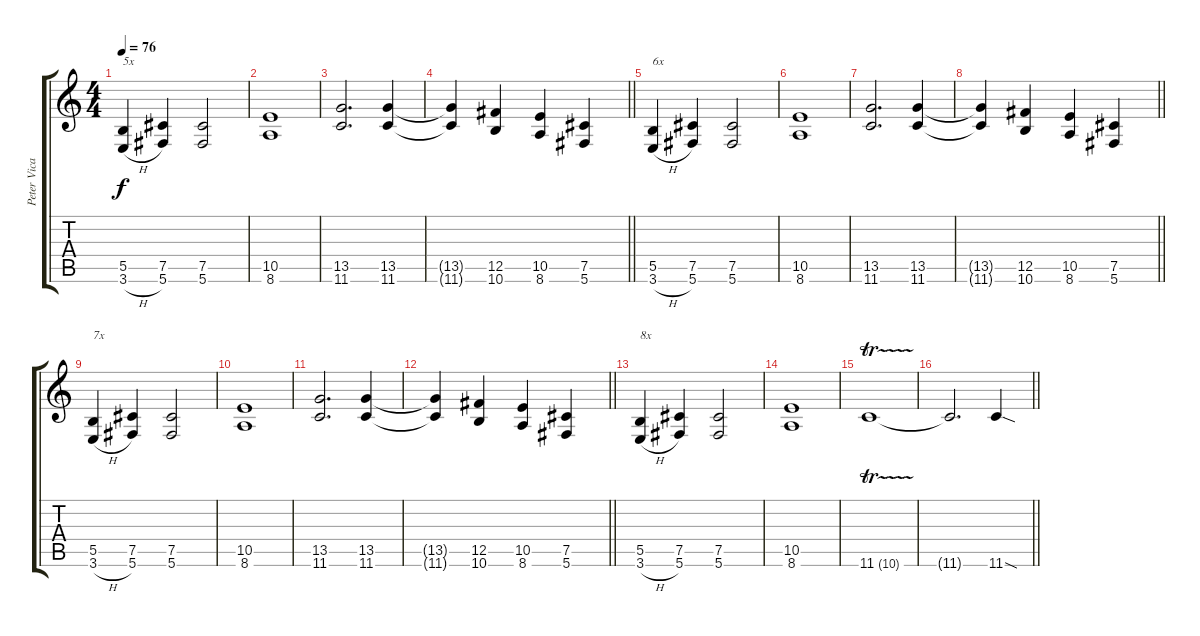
\track ("Peter Vicar" "Peter Vica") {instrument distortionguitar}
\staff {score tabs}
\tuning (Db4 Ab3 E3 B2 Gb2 Db2) {hide}
\ts (4 4)
\tempo 76
\clef g2
\ks c
(5.5 3.6{h}).4{txt "5x" dy f} (7.5 5.6).4 (7.5 5.6).2 |
(10.5 8.6).1 |
(13.5 11.6).2{d} (13.5 11.6).4 |
\barLineRight lightlight
(13.5{t} 11.6{t}).4 (12.5 10.6).4 (10.5 8.6).4 (7.5 5.6).4 |
(5.5 3.6{h}).4{txt "6x"} (7.5 5.6).4 (7.5 5.6).2 |
(10.5 8.6).1 |
(13.5 11.6).2{d} (13.5 11.6).4 |
\barLineRight lightlight
(13.5{t} 11.6{t}).4 (12.5 10.6).4 (10.5 8.6).4 (7.5 5.6).4 |
(5.5 3.6{h}).4{txt "7x"} (7.5 5.6).4 (7.5 5.6).2 |
(10.5 8.6).1 |
(13.5 11.6).2{d} (13.5 11.6).4 |
\barLineRight lightlight
(13.5{t} 11.6{t}).4 (12.5 10.6).4 (10.5 8.6).4 (7.5 5.6).4 |
(5.5 3.6{h}).4{txt "8x"} (7.5 5.6).4 (7.5 5.6).2 |
(10.5 8.6).1 |
11.6{tr (10 32)}.1 |
\barLineRight lightlight
11.6{t}.2{d} 11.6{sod}.4
